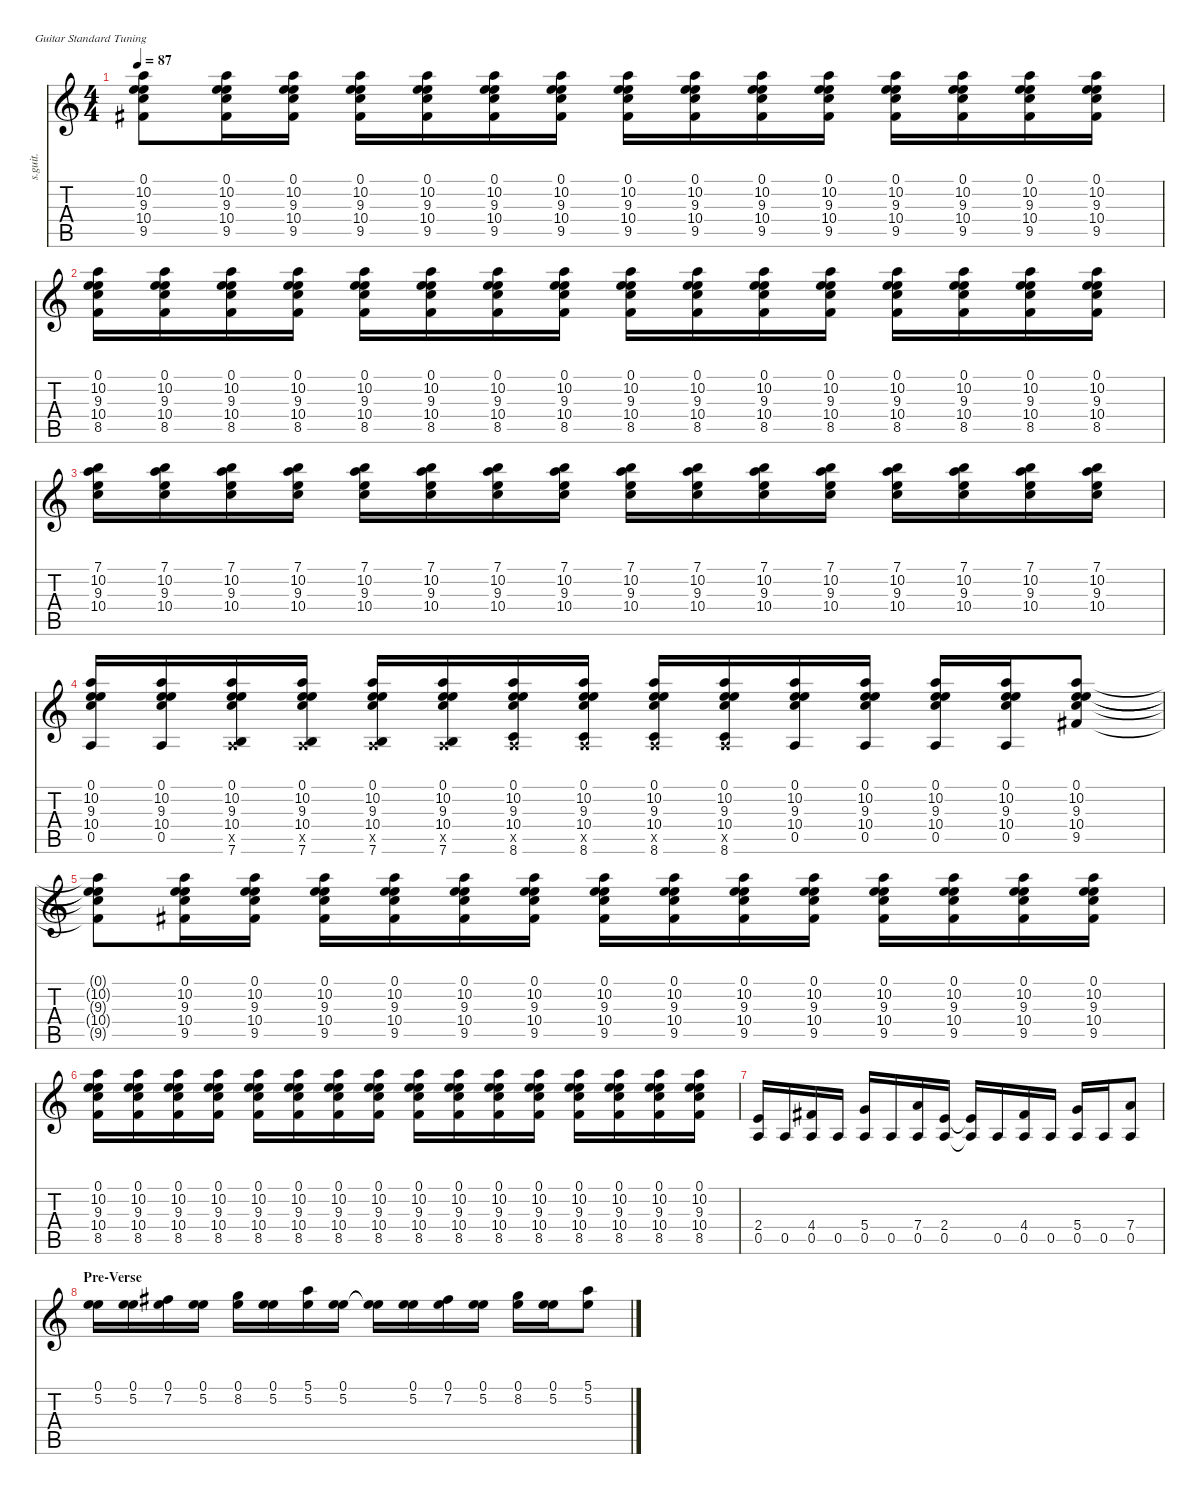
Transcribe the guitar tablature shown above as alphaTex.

\defaultSystemsLayout 4
\hideDynamics
\bracketExtendMode nobrackets
\track ("Chris Shiflett (Lead Guitar)" "s.guit.") {instrument distortionguitar}
\staff {score tabs}
\tuning (E4 B3 G3 D3 A2 E2)
\ts (4 4)
\tempo 87
\clef g2
\ks c
(0.1{t} 10.2{t} 9.3{t} 10.4{t} 9.5{t acc #}).8{lyrics (0 "") lyrics (1 "") lyrics (2 "") lyrics (3 "") lyrics (4 "") dy fff} (0.1 10.2 9.3 10.4 9.5{acc #}).16{lyrics (0 "") lyrics (1 "") lyrics (2 "") lyrics (3 "") lyrics (4 "")} (0.1 10.2 9.3 10.4 9.5{acc #}).16{lyrics (0 "") lyrics (1 "") lyrics (2 "") lyrics (3 "") lyrics (4 "")} (0.1 10.2 9.3 10.4 9.5{acc #}).16{lyrics (0 "") lyrics (1 "") lyrics (2 "") lyrics (3 "") lyrics (4 "")} (0.1 10.2 9.3 10.4 9.5{acc #}).16{lyrics (0 "") lyrics (1 "") lyrics (2 "") lyrics (3 "") lyrics (4 "")} (0.1 10.2 9.3 10.4 9.5{acc #}).16{lyrics (0 "") lyrics (1 "") lyrics (2 "") lyrics (3 "") lyrics (4 "")} (0.1 10.2 9.3 10.4 9.5{acc #}).16{lyrics (0 "") lyrics (1 "") lyrics (2 "") lyrics (3 "") lyrics (4 "")} (0.1 10.2 9.3 10.4 9.5{acc #}).16{lyrics (0 "") lyrics (1 "") lyrics (2 "") lyrics (3 "") lyrics (4 "")} (0.1 10.2 9.3 10.4 9.5{acc #}).16{lyrics (0 "") lyrics (1 "") lyrics (2 "") lyrics (3 "") lyrics (4 "")} (0.1 10.2 9.3 10.4 9.5{acc #}).16{lyrics (0 "") lyrics (1 "") lyrics (2 "") lyrics (3 "") lyrics (4 "")} (0.1 10.2 9.3 10.4 9.5{acc #}).16{lyrics (0 "") lyrics (1 "") lyrics (2 "") lyrics (3 "") lyrics (4 "")} (0.1 10.2 9.3 10.4 9.5{acc #}).16{lyrics (0 "") lyrics (1 "") lyrics (2 "") lyrics (3 "") lyrics (4 "")} (0.1 10.2 9.3 10.4 9.5{acc #}).16{lyrics (0 "") lyrics (1 "") lyrics (2 "") lyrics (3 "") lyrics (4 "")} (0.1 10.2 9.3 10.4 9.5{acc #}).16{lyrics (0 "") lyrics (1 "") lyrics (2 "") lyrics (3 "") lyrics (4 "")} (0.1 10.2 9.3 10.4 9.5{acc #}).16{lyrics (0 "") lyrics (1 "") lyrics (2 "") lyrics (3 "") lyrics (4 "")} |
(0.1 10.2 9.3 10.4 8.5).16{lyrics (0 "") lyrics (1 "") lyrics (2 "") lyrics (3 "") lyrics (4 "")} (0.1 10.2 9.3 10.4 8.5).16{lyrics (0 "") lyrics (1 "") lyrics (2 "") lyrics (3 "") lyrics (4 "")} (0.1 10.2 9.3 10.4 8.5).16{lyrics (0 "") lyrics (1 "") lyrics (2 "") lyrics (3 "") lyrics (4 "")} (0.1 10.2 9.3 10.4 8.5).16{lyrics (0 "") lyrics (1 "") lyrics (2 "") lyrics (3 "") lyrics (4 "")} (0.1 10.2 9.3 10.4 8.5).16{lyrics (0 "") lyrics (1 "") lyrics (2 "") lyrics (3 "") lyrics (4 "")} (0.1 10.2 9.3 10.4 8.5).16{lyrics (0 "") lyrics (1 "") lyrics (2 "") lyrics (3 "") lyrics (4 "")} (0.1 10.2 9.3 10.4 8.5).16{lyrics (0 "") lyrics (1 "") lyrics (2 "") lyrics (3 "") lyrics (4 "")} (0.1 10.2 9.3 10.4 8.5).16{lyrics (0 "") lyrics (1 "") lyrics (2 "") lyrics (3 "") lyrics (4 "")} (0.1 10.2 9.3 10.4 8.5).16{lyrics (0 "") lyrics (1 "") lyrics (2 "") lyrics (3 "") lyrics (4 "")} (0.1 10.2 9.3 10.4 8.5).16{lyrics (0 "") lyrics (1 "") lyrics (2 "") lyrics (3 "") lyrics (4 "")} (0.1 10.2 9.3 10.4 8.5).16{lyrics (0 "") lyrics (1 "") lyrics (2 "") lyrics (3 "") lyrics (4 "")} (0.1 10.2 9.3 10.4 8.5).16{lyrics (0 "") lyrics (1 "") lyrics (2 "") lyrics (3 "") lyrics (4 "")} (0.1 10.2 9.3 10.4 8.5).16{lyrics (0 "") lyrics (1 "") lyrics (2 "") lyrics (3 "") lyrics (4 "")} (0.1 10.2 9.3 10.4 8.5).16{lyrics (0 "") lyrics (1 "") lyrics (2 "") lyrics (3 "") lyrics (4 "")} (0.1 10.2 9.3 10.4 8.5).16{lyrics (0 "") lyrics (1 "") lyrics (2 "") lyrics (3 "") lyrics (4 "")} (0.1 10.2 9.3 10.4 8.5).16{lyrics (0 "") lyrics (1 "") lyrics (2 "") lyrics (3 "") lyrics (4 "")} |
(7.1 10.2 9.3 10.4).16{lyrics (0 "") lyrics (1 "") lyrics (2 "") lyrics (3 "") lyrics (4 "")} (7.1 10.2 9.3 10.4).16{lyrics (0 "") lyrics (1 "") lyrics (2 "") lyrics (3 "") lyrics (4 "")} (7.1 10.2 9.3 10.4).16{lyrics (0 "") lyrics (1 "") lyrics (2 "") lyrics (3 "") lyrics (4 "")} (7.1 10.2 9.3 10.4).16{lyrics (0 "") lyrics (1 "") lyrics (2 "") lyrics (3 "") lyrics (4 "")} (7.1 10.2 9.3 10.4).16{lyrics (0 "") lyrics (1 "") lyrics (2 "") lyrics (3 "") lyrics (4 "")} (7.1 10.2 9.3 10.4).16{lyrics (0 "") lyrics (1 "") lyrics (2 "") lyrics (3 "") lyrics (4 "")} (7.1 10.2 9.3 10.4).16{lyrics (0 "") lyrics (1 "") lyrics (2 "") lyrics (3 "") lyrics (4 "")} (7.1 10.2 9.3 10.4).16{lyrics (0 "") lyrics (1 "") lyrics (2 "") lyrics (3 "") lyrics (4 "")} (7.1 10.2 9.3 10.4).16{lyrics (0 "") lyrics (1 "") lyrics (2 "") lyrics (3 "") lyrics (4 "")} (7.1 10.2 9.3 10.4).16{lyrics (0 "") lyrics (1 "") lyrics (2 "") lyrics (3 "") lyrics (4 "")} (7.1 10.2 9.3 10.4).16{lyrics (0 "") lyrics (1 "") lyrics (2 "") lyrics (3 "") lyrics (4 "")} (7.1 10.2 9.3 10.4).16{lyrics (0 "") lyrics (1 "") lyrics (2 "") lyrics (3 "") lyrics (4 "")} (7.1 10.2 9.3 10.4).16{lyrics (0 "") lyrics (1 "") lyrics (2 "") lyrics (3 "") lyrics (4 "")} (7.1 10.2 9.3 10.4).16{lyrics (0 "") lyrics (1 "") lyrics (2 "") lyrics (3 "") lyrics (4 "")} (7.1 10.2 9.3 10.4).16{lyrics (0 "") lyrics (1 "") lyrics (2 "") lyrics (3 "") lyrics (4 "")} (7.1 10.2 9.3 10.4).16{lyrics (0 "") lyrics (1 "") lyrics (2 "") lyrics (3 "") lyrics (4 "")} |
(0.1 10.2 9.3 10.4 0.5).16{lyrics (0 "") lyrics (1 "") lyrics (2 "") lyrics (3 "") lyrics (4 "")} (0.1 10.2 9.3 10.4 0.5).16{lyrics (0 "") lyrics (1 "") lyrics (2 "") lyrics (3 "") lyrics (4 "")} (0.1 10.2 9.3 10.4 0.5{x} 7.6).16{lyrics (0 "") lyrics (1 "") lyrics (2 "") lyrics (3 "") lyrics (4 "")} (0.1 10.2 9.3 10.4 0.5{x} 7.6).16{lyrics (0 "") lyrics (1 "") lyrics (2 "") lyrics (3 "") lyrics (4 "")} (0.1 10.2 9.3 10.4 0.5{x} 7.6).16{lyrics (0 "") lyrics (1 "") lyrics (2 "") lyrics (3 "") lyrics (4 "")} (0.1 10.2 9.3 10.4 0.5{x} 7.6).16{lyrics (0 "") lyrics (1 "") lyrics (2 "") lyrics (3 "") lyrics (4 "")} (0.1 10.2 9.3 10.4 0.5{x} 8.6).16{lyrics (0 "") lyrics (1 "") lyrics (2 "") lyrics (3 "") lyrics (4 "")} (0.1 10.2 9.3 10.4 0.5{x} 8.6).16{lyrics (0 "") lyrics (1 "") lyrics (2 "") lyrics (3 "") lyrics (4 "")} (0.1 10.2 9.3 10.4 0.5{x} 8.6).16{lyrics (0 "") lyrics (1 "") lyrics (2 "") lyrics (3 "") lyrics (4 "")} (0.1 10.2 9.3 10.4 0.5{x} 8.6).16{lyrics (0 "") lyrics (1 "") lyrics (2 "") lyrics (3 "") lyrics (4 "")} (0.1 10.2 9.3 10.4 0.5).16{lyrics (0 "") lyrics (1 "") lyrics (2 "") lyrics (3 "") lyrics (4 "")} (0.1 10.2 9.3 10.4 0.5).16{lyrics (0 "") lyrics (1 "") lyrics (2 "") lyrics (3 "") lyrics (4 "")} (0.1 10.2 9.3 10.4 0.5).16{lyrics (0 "") lyrics (1 "") lyrics (2 "") lyrics (3 "") lyrics (4 "")} (0.1 10.2 9.3 10.4 0.5).16{lyrics (0 "") lyrics (1 "") lyrics (2 "") lyrics (3 "") lyrics (4 "")} (0.1 10.2 9.3 10.4 9.5{acc #}).8{lyrics (0 "") lyrics (1 "") lyrics (2 "") lyrics (3 "") lyrics (4 "")} |
(0.1{t} 10.2{t} 9.3{t} 10.4{t} 9.5{t acc #}).8{lyrics (0 "") lyrics (1 "") lyrics (2 "") lyrics (3 "") lyrics (4 "")} (0.1 10.2 9.3 10.4 9.5{acc #}).16{lyrics (0 "") lyrics (1 "") lyrics (2 "") lyrics (3 "") lyrics (4 "")} (0.1 10.2 9.3 10.4 9.5{acc #}).16{lyrics (0 "") lyrics (1 "") lyrics (2 "") lyrics (3 "") lyrics (4 "")} (0.1 10.2 9.3 10.4 9.5{acc #}).16{lyrics (0 "") lyrics (1 "") lyrics (2 "") lyrics (3 "") lyrics (4 "")} (0.1 10.2 9.3 10.4 9.5{acc #}).16{lyrics (0 "") lyrics (1 "") lyrics (2 "") lyrics (3 "") lyrics (4 "")} (0.1 10.2 9.3 10.4 9.5{acc #}).16{lyrics (0 "") lyrics (1 "") lyrics (2 "") lyrics (3 "") lyrics (4 "")} (0.1 10.2 9.3 10.4 9.5{acc #}).16{lyrics (0 "") lyrics (1 "") lyrics (2 "") lyrics (3 "") lyrics (4 "")} (0.1 10.2 9.3 10.4 9.5{acc #}).16{lyrics (0 "") lyrics (1 "") lyrics (2 "") lyrics (3 "") lyrics (4 "")} (0.1 10.2 9.3 10.4 9.5{acc #}).16{lyrics (0 "") lyrics (1 "") lyrics (2 "") lyrics (3 "") lyrics (4 "")} (0.1 10.2 9.3 10.4 9.5{acc #}).16{lyrics (0 "") lyrics (1 "") lyrics (2 "") lyrics (3 "") lyrics (4 "")} (0.1 10.2 9.3 10.4 9.5{acc #}).16{lyrics (0 "") lyrics (1 "") lyrics (2 "") lyrics (3 "") lyrics (4 "")} (0.1 10.2 9.3 10.4 9.5{acc #}).16{lyrics (0 "") lyrics (1 "") lyrics (2 "") lyrics (3 "") lyrics (4 "")} (0.1 10.2 9.3 10.4 9.5{acc #}).16{lyrics (0 "") lyrics (1 "") lyrics (2 "") lyrics (3 "") lyrics (4 "")} (0.1 10.2 9.3 10.4 9.5{acc #}).16{lyrics (0 "") lyrics (1 "") lyrics (2 "") lyrics (3 "") lyrics (4 "")} (0.1 10.2 9.3 10.4 9.5{acc #}).16{lyrics (0 "") lyrics (1 "") lyrics (2 "") lyrics (3 "") lyrics (4 "")} |
(0.1 10.2 9.3 10.4 8.5).16{lyrics (0 "") lyrics (1 "") lyrics (2 "") lyrics (3 "") lyrics (4 "")} (0.1 10.2 9.3 10.4 8.5).16{lyrics (0 "") lyrics (1 "") lyrics (2 "") lyrics (3 "") lyrics (4 "")} (0.1 10.2 9.3 10.4 8.5).16{lyrics (0 "") lyrics (1 "") lyrics (2 "") lyrics (3 "") lyrics (4 "")} (0.1 10.2 9.3 10.4 8.5).16{lyrics (0 "") lyrics (1 "") lyrics (2 "") lyrics (3 "") lyrics (4 "")} (0.1 10.2 9.3 10.4 8.5).16{lyrics (0 "") lyrics (1 "") lyrics (2 "") lyrics (3 "") lyrics (4 "")} (0.1 10.2 9.3 10.4 8.5).16{lyrics (0 "") lyrics (1 "") lyrics (2 "") lyrics (3 "") lyrics (4 "")} (0.1 10.2 9.3 10.4 8.5).16{lyrics (0 "") lyrics (1 "") lyrics (2 "") lyrics (3 "") lyrics (4 "")} (0.1 10.2 9.3 10.4 8.5).16{lyrics (0 "") lyrics (1 "") lyrics (2 "") lyrics (3 "") lyrics (4 "")} (0.1 10.2 9.3 10.4 8.5).16{lyrics (0 "") lyrics (1 "") lyrics (2 "") lyrics (3 "") lyrics (4 "")} (0.1 10.2 9.3 10.4 8.5).16{lyrics (0 "") lyrics (1 "") lyrics (2 "") lyrics (3 "") lyrics (4 "")} (0.1 10.2 9.3 10.4 8.5).16{lyrics (0 "") lyrics (1 "") lyrics (2 "") lyrics (3 "") lyrics (4 "")} (0.1 10.2 9.3 10.4 8.5).16{lyrics (0 "") lyrics (1 "") lyrics (2 "") lyrics (3 "") lyrics (4 "")} (0.1 10.2 9.3 10.4 8.5).16{lyrics (0 "") lyrics (1 "") lyrics (2 "") lyrics (3 "") lyrics (4 "")} (0.1 10.2 9.3 10.4 8.5).16{lyrics (0 "") lyrics (1 "") lyrics (2 "") lyrics (3 "") lyrics (4 "")} (0.1 10.2 9.3 10.4 8.5).16{lyrics (0 "") lyrics (1 "") lyrics (2 "") lyrics (3 "") lyrics (4 "")} (0.1 10.2 9.3 10.4 8.5).16{lyrics (0 "") lyrics (1 "") lyrics (2 "") lyrics (3 "") lyrics (4 "")} |
(2.4 0.5).16{lyrics (0 "") lyrics (1 "") lyrics (2 "") lyrics (3 "") lyrics (4 "")} 0.5.16{lyrics (0 "") lyrics (1 "") lyrics (2 "") lyrics (3 "") lyrics (4 "")} (4.4{acc #} 0.5).16{lyrics (0 "") lyrics (1 "") lyrics (2 "") lyrics (3 "") lyrics (4 "")} 0.5.16{lyrics (0 "") lyrics (1 "") lyrics (2 "") lyrics (3 "") lyrics (4 "")} (5.4 0.5).16{lyrics (0 "") lyrics (1 "") lyrics (2 "") lyrics (3 "") lyrics (4 "")} 0.5.16{lyrics (0 "") lyrics (1 "") lyrics (2 "") lyrics (3 "") lyrics (4 "")} (7.4 0.5).16{lyrics (0 "") lyrics (1 "") lyrics (2 "") lyrics (3 "") lyrics (4 "")} (2.4 0.5).16{lyrics (0 "") lyrics (1 "") lyrics (2 "") lyrics (3 "") lyrics (4 "")} (2.4{t} 0.5{t}).16{lyrics (0 "") lyrics (1 "") lyrics (2 "") lyrics (3 "") lyrics (4 "") dy f} 0.5.16{lyrics (0 "") lyrics (1 "") lyrics (2 "") lyrics (3 "") lyrics (4 "") dy fff} (4.4{acc #} 0.5).16{lyrics (0 "") lyrics (1 "") lyrics (2 "") lyrics (3 "") lyrics (4 "")} 0.5.16{lyrics (0 "") lyrics (1 "") lyrics (2 "") lyrics (3 "") lyrics (4 "")} (5.4 0.5).16{lyrics (0 "") lyrics (1 "") lyrics (2 "") lyrics (3 "") lyrics (4 "")} 0.5.16{lyrics (0 "") lyrics (1 "") lyrics (2 "") lyrics (3 "") lyrics (4 "")} (7.4 0.5).8{lyrics (0 "") lyrics (1 "") lyrics (2 "") lyrics (3 "") lyrics (4 "")} |
\section ("" "Pre-Verse")
(0.1 5.2).16{lyrics (0 "") lyrics (1 "") lyrics (2 "") lyrics (3 "") lyrics (4 "")} (0.1 5.2).16{lyrics (0 "") lyrics (1 "") lyrics (2 "") lyrics (3 "") lyrics (4 "")} (0.1 7.2{acc #}).16{lyrics (0 "") lyrics (1 "") lyrics (2 "") lyrics (3 "") lyrics (4 "")} (0.1 5.2).16{lyrics (0 "") lyrics (1 "") lyrics (2 "") lyrics (3 "") lyrics (4 "")} (0.1 8.2).16{lyrics (0 "") lyrics (1 "") lyrics (2 "") lyrics (3 "") lyrics (4 "")} (0.1 5.2).16{lyrics (0 "") lyrics (1 "") lyrics (2 "") lyrics (3 "") lyrics (4 "")} (5.1 5.2).16{lyrics (0 "") lyrics (1 "") lyrics (2 "") lyrics (3 "") lyrics (4 "")} (0.1 5.2).16{lyrics (0 "") lyrics (1 "") lyrics (2 "") lyrics (3 "") lyrics (4 "")} (0.1{t} 5.2{t}).16{lyrics (0 "") lyrics (1 "") lyrics (2 "") lyrics (3 "") lyrics (4 "") dy f} (0.1 5.2).16{lyrics (0 "") lyrics (1 "") lyrics (2 "") lyrics (3 "") lyrics (4 "") dy fff} (0.1 7.2{acc #}).16{lyrics (0 "") lyrics (1 "") lyrics (2 "") lyrics (3 "") lyrics (4 "")} (0.1 5.2).16{lyrics (0 "") lyrics (1 "") lyrics (2 "") lyrics (3 "") lyrics (4 "")} (0.1 8.2).16{lyrics (0 "") lyrics (1 "") lyrics (2 "") lyrics (3 "") lyrics (4 "")} (0.1 5.2).16{lyrics (0 "") lyrics (1 "") lyrics (2 "") lyrics (3 "") lyrics (4 "")} (5.1 5.2).8{lyrics (0 "") lyrics (1 "") lyrics (2 "") lyrics (3 "") lyrics (4 "")}
